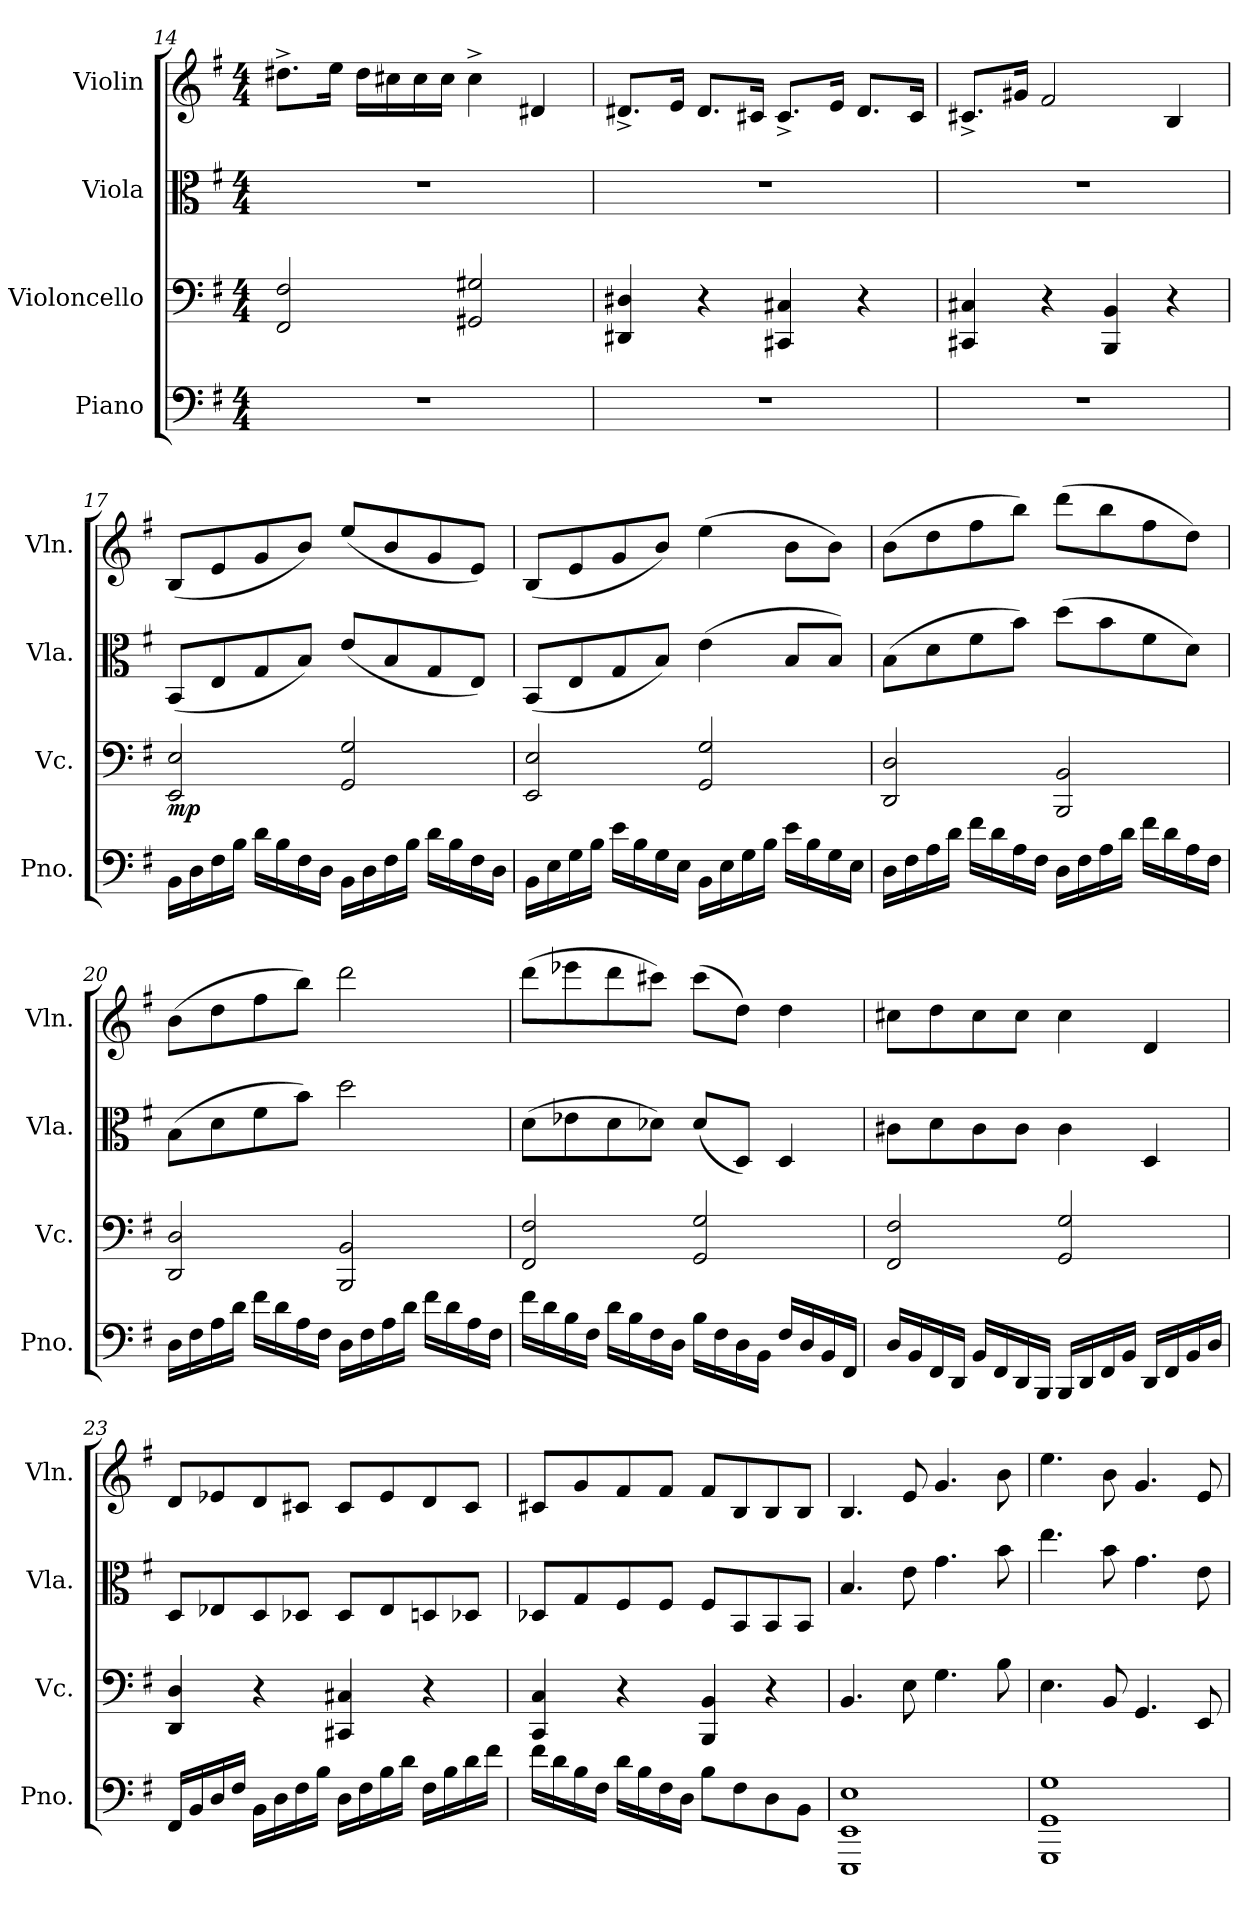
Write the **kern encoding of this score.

**kern	**dynam	**kern	**dynam	**kern	**dynam	**kern
*part4	*part4	*part3	*part3	*part2	*part2	*part1
*staff4	*staff4	*staff3	*staff3	*staff2	*staff2	*staff1
*I"Piano	*	*I"Violoncello	*	*I"Viola	*	*I"Violin
*I'Pno.	*	*I'Vc.	*	*I'Vla.	*	*I'Vln.
*clefF4	*	*clefF4	*	*clefC3	*	*clefG2
*k[f#]	*	*k[f#]	*	*k[f#]	*	*k[f#]
*M4/4	*	*M4/4	*	*M4/4	*	*M4/4
=14	=14	=14	=14	=14	=14	=14
1r	.	2FF#/ 2F#/	.	1r	.	8.dd#X^\L
.	.	.	.	.	.	16ee\Jk
.	.	.	.	.	.	16dd#\LL
.	.	.	.	.	.	16cc#X\
.	.	.	.	.	.	16cc#\
.	.	.	.	.	.	16cc#\JJ
.	.	2GG#X/ 2G#X/	.	.	.	4cc#^\
.	.	.	.	.	.	4d#X/
=15	=15	=15	=15	=15	=15	=15
1r	.	4DD#X/ 4D#X/	.	1r	.	8.d#X^/L
.	.	.	.	.	.	16e/Jk
.	.	4r	.	.	.	8.d#/L
.	.	.	.	.	.	16c#X/Jk
.	.	4CC#X/ 4C#X/	.	.	.	8.c#^/L
.	.	.	.	.	.	16e/Jk
.	.	4r	.	.	.	8.d#/L
.	.	.	.	.	.	16c#/Jk
=16	=16	=16	=16	=16	=16	=16
1r	.	4CC#X/ 4C#X/	.	1r	.	8.c#X^/L
.	.	.	.	.	.	16g#X/Jk
.	.	4r	.	.	.	2f#/
.	.	4BBB/ 4BB/	.	.	.	.
.	.	4r	.	.	.	4B/
!!LO:LB:g=z
=17	=17	=17	=17	=17	=17	=17
*	*	*	*	*	*	*MM100
!	!LO:DY:b	!	!LO:DY:b	!	!LO:DY:b	!
16BB\LL	other-dynamics	2EE/ 2E/	mp	(<8BB/L	other-dynamics	(<8B/L
16D\	.	.	.	.	.	.
16F#\	.	.	.	8E/	.	8e/
16B\JJ	.	.	.	.	.	.
16d\LL	.	.	.	8G/	.	8g/
16B\	.	.	.	.	.	.
16F#\	.	.	.	8B/J)	.	8b/J)
16D\JJ	.	.	.	.	.	.
16BB\LL	.	2GG/ 2G/	.	(<8e/L	.	(<8ee/L
16D\	.	.	.	.	.	.
16F#\	.	.	.	8B/	.	8b/
16B\JJ	.	.	.	.	.	.
16d\LL	.	.	.	8G/	.	8g/
16B\	.	.	.	.	.	.
16F#\	.	.	.	8E/J)	.	8e/J)
16D\JJ	.	.	.	.	.	.
=18	=18	=18	=18	=18	=18	=18
16BB\LL	.	2EE/ 2E/	.	(<8BB/L	.	(<8B/L
16E\	.	.	.	.	.	.
16G\	.	.	.	8E/	.	8e/
16B\JJ	.	.	.	.	.	.
16e\LL	.	.	.	8G/	.	8g/
16B\	.	.	.	.	.	.
16G\	.	.	.	8B/J)	.	8b/J)
16E\JJ	.	.	.	.	.	.
16BB\LL	.	2GG/ 2G/	.	(>4e\	.	(>4ee\
16E\	.	.	.	.	.	.
16G\	.	.	.	.	.	.
16B\JJ	.	.	.	.	.	.
16e\LL	.	.	.	8B/L	.	8b\L
16B\	.	.	.	.	.	.
16G\	.	.	.	8B/J)	.	8b\J)
16E\JJ	.	.	.	.	.	.
!!LO:PB:g=z
=19	=19	=19	=19	=19	=19	=19
16D\LL	.	2DD/ 2D/	.	(>8B\L	.	(>8b\L
16F#\	.	.	.	.	.	.
16A\	.	.	.	8d\	.	8dd\
16d\JJ	.	.	.	.	.	.
16f#\LL	.	.	.	8f#\	.	8ff#\
16d\	.	.	.	.	.	.
16A\	.	.	.	8b\J)	.	8bb\J)
16F#\JJ	.	.	.	.	.	.
16D\LL	.	2BBB/ 2BB/	.	(>8dd\L	.	(>8ddd\L
16F#\	.	.	.	.	.	.
16A\	.	.	.	8b\	.	8bb\
16d\JJ	.	.	.	.	.	.
16f#\LL	.	.	.	8f#\	.	8ff#\
16d\	.	.	.	.	.	.
16A\	.	.	.	8d\J)	.	8dd\J)
16F#\JJ	.	.	.	.	.	.
=20	=20	=20	=20	=20	=20	=20
16D\LL	.	2DD/ 2D/	.	(>8B\L	.	(>8b\L
16F#\	.	.	.	.	.	.
16A\	.	.	.	8d\	.	8dd\
16d\JJ	.	.	.	.	.	.
16f#\LL	.	.	.	8f#\	.	8ff#\
16d\	.	.	.	.	.	.
16A\	.	.	.	8b\J)	.	8bb\J)
16F#\JJ	.	.	.	.	.	.
16D\LL	.	2BBB/ 2BB/	.	2dd\	.	2ddd\
16F#\	.	.	.	.	.	.
16A\	.	.	.	.	.	.
16d\JJ	.	.	.	.	.	.
16f#\LL	.	.	.	.	.	.
16d\	.	.	.	.	.	.
16A\	.	.	.	.	.	.
16F#\JJ	.	.	.	.	.	.
!!LO:LB:g=z
=21	=21	=21	=21	=21	=21	=21
16f#\LL	.	2FF#/ 2F#/	.	(>8d\L	.	(>8ddd\L
16d\	.	.	.	.	.	.
16B\	.	.	.	8e-X\	.	8eee-X\
16F#\JJ	.	.	.	.	.	.
16d\LL	.	.	.	8d\	.	8ddd\
16B\	.	.	.	.	.	.
16F#\	.	.	.	8d-X\J)	.	8ccc#X\J)
16D\JJ	.	.	.	.	.	.
16B\LL	.	2GG/ 2G/	.	(<8d-/L	.	(>8ccc#\L
16F#\	.	.	.	.	.	.
16D\	.	.	.	8D/J)	.	8dd\J)
16BB\JJ	.	.	.	.	.	.
16F#/LL	.	.	.	4D/	.	4dd\
16D/	.	.	.	.	.	.
16BB/	.	.	.	.	.	.
16FF#/JJ	.	.	.	.	.	.
=22	=22	=22	=22	=22	=22	=22
16D/LL	.	2FF#/ 2F#/	.	8c#X\L	.	8cc#X\L
16BB/	.	.	.	.	.	.
16FF#/	.	.	.	8d\	.	8dd\
16DD/JJ	.	.	.	.	.	.
16BB/LL	.	.	.	8c#\	.	8cc#\
16FF#/	.	.	.	.	.	.
16DD/	.	.	.	8c#\J	.	8cc#\J
16BBB/JJ	.	.	.	.	.	.
16BBB/LL	.	2GG/ 2G/	.	4c#\	.	4cc#\
16DD/	.	.	.	.	.	.
16FF#/	.	.	.	.	.	.
16BB/JJ	.	.	.	.	.	.
16DD/LL	.	.	.	4D/	.	4d/
16FF#/	.	.	.	.	.	.
16BB/	.	.	.	.	.	.
16D/JJ	.	.	.	.	.	.
!!LO:LB:g=z
=23	=23	=23	=23	=23	=23	=23
16FF#/LL	.	4DD/ 4D/	.	8D/L	.	8d/L
16BB/	.	.	.	.	.	.
16D/	.	.	.	8E-X/	.	8e-X/
16F#/JJ	.	.	.	.	.	.
16BB\LL	.	4r	.	8D/	.	8d/
16D\	.	.	.	.	.	.
16F#\	.	.	.	8D-X/J	.	8c#X/J
16B\JJ	.	.	.	.	.	.
16D\LL	.	4CC#X/ 4C#X/	.	8D-/L	.	8c#/L
16F#\	.	.	.	.	.	.
16B\	.	.	.	8E-/	.	8e-/
16d\JJ	.	.	.	.	.	.
16F#\LL	.	4r	.	8Dn/	.	8d/
16B\	.	.	.	.	.	.
16d\	.	.	.	8D-X/J	.	8c#/J
16f#\JJ	.	.	.	.	.	.
=24	=24	=24	=24	=24	=24	=24
16f#\LL	.	4CC/ 4C/	.	8D-X/L	.	8c#X/L
16d\	.	.	.	.	.	.
16B\	.	.	.	8G/	.	8g/
16F#\JJ	.	.	.	.	.	.
16d\LL	.	4r	.	8F#/	.	8f#/
16B\	.	.	.	.	.	.
16F#\	.	.	.	8F#/J	.	8f#/J
16D\JJ	.	.	.	.	.	.
8B\L	.	4BBB/ 4BB/	.	8F#/L	.	8f#/L
8F#\	.	.	.	8BB/	.	8B/
8D\	.	4r	.	8BB/	.	8B/
8BB\J	.	.	.	8BB/J	.	8B/J
=25	=25	=25	=25	=25	=25	=25
*	*	*	*	*	*	*MM100
1EEE 1EE 1E	.	4.BB/	.	4.B/	.	4.B/
.	.	8E\	.	8e\	.	8e/
.	.	4.G\	.	4.g\	.	4.g/
.	.	8B\	.	8b\	.	8b\
=26	=26	=26	=26	=26	=26	=26
1GGG 1GG 1G	.	4.E\	.	4.ee\	.	4.ee\
.	.	8BB/	.	8b\	.	8b\
.	.	4.GG/	.	4.g\	.	4.g/
.	.	8EE/	.	8e\	.	8e/
=	=	=	=	=	=	=
*-	*-	*-	*-	*-	*-	*-
